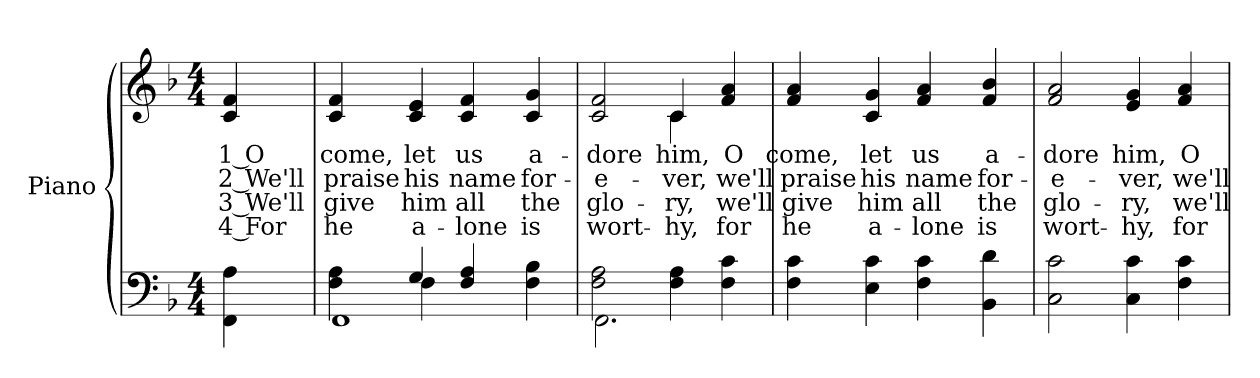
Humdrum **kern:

**kern	**kern	**text	**text	**text	**text
*part2	*part1	*part1	*part1	*part1	*part1
*staff2	*staff1	*staff1	*staff1	*staff1	*staff1
*I"Piano	*I"Piano	*	*	*	*
*I'Pno.	*I'Pno.	*	*	*	*
!!LO:PB:g=z
*clefF4	*clefG2	*	*	*	*
*k[b-]	*k[b-]	*	*	*	*
*F:	*F:	*	*	*	*
*M4/4	*M4/4	*	*	*	*
=	=	=	=	=	=
!	!	!LO:LY:b:color=#000000	!LO:LY:b:color=#000000	!LO:LY:b:color=#000000	!LO:LY:b:color=#000000
4FFi\ 4Ai	4ci/ 4fi	1 O	2 We'll	3 We'll	4 For
=1	=1	=1	=1	=1	=1
*^	*	*	*	*	*
*	*^	*	*	*	*	*
!	!	!	!	!LO:LY:b:color=#000000	!LO:LY:b:color=#000000	!LO:LY:b:color=#000000	!LO:LY:b:color=#000000
4Fi\ 4Ai	4ryy	1FFi	4ci/ 4fi	come,	praise	give	he
!	!	!	!	!LO:LY:b:color=#000000	!LO:LY:b:color=#000000	!LO:LY:b:color=#000000	!LO:LY:b:color=#000000
4Gi/	4Fi\	.	4ci/ 4ei	let	his	him	a-
!	!	!	!	!LO:LY:b:color=#000000	!LO:LY:b:color=#000000	!LO:LY:b:color=#000000	!LO:LY:b:color=#000000
4Fi/ 4Ai	2ryy	.	4ci/ 4fi	us	name	-all	lone
!	!	!	!	!LO:LY:b:color=#000000	!LO:LY:b:color=#000000	!LO:LY:b:color=#000000	!LO:LY:b:color=#000000
4Fi\ 4B-i	.	.	4ci/ 4gi	a-	for-	the	is
*	*v	*v	*	*	*	*	*
=2	=2	=2	=2	=2	=2	=2
!	!	!	!LO:LY:b:color=#000000	!LO:LY:b:color=#000000	!LO:LY:b:color=#000000	!LO:LY:b:color=#000000
*	*	*^	*	*	*	*
2Fi\ 2Ai	2.FFi\	2ci/ 2fi	2ryy	-dore	-e-	glo-	-wort-
!	!	!	!	!LO:LY:b:color=#000000	!LO:LY:b:color=#000000	!LO:LY:b:color=#000000	!LO:LY:b:color=#000000
4Fi\ 4Ai	.	4ci/	4ci\	him,	-ver,	-ry,	hy,
!	!	!	!	!LO:LY:b:color=#000000	!LO:LY:b:color=#000000	!LO:LY:b:color=#000000	!LO:LY:b:color=#000000
4Fi\ 4ci	4ryy	4fi/ 4ai	4ryy	O	we'll	we'll	for
*v	*v	*	*	*	*	*	*
*	*v	*v	*	*	*	*
=3	=3	=3	=3	=3	=3
*^	*^	*	*	*	*
!	!	!	!	!LO:LY:b:color=#000000	!LO:LY:b:color=#000000	!LO:LY:b:color=#000000	!LO:LY:b:color=#000000
*v	*v	*	*	*	*	*	*
*	*v	*v	*	*	*	*
4Fi\ 4ci	4fi/ 4ai	come,	praise	give	he
!	!	!LO:LY:b:color=#000000	!LO:LY:b:color=#000000	!LO:LY:b:color=#000000	!LO:LY:b:color=#000000
4Ei\ 4ci	4ci/ 4gi	let	his	him	a-
!	!	!LO:LY:b:color=#000000	!LO:LY:b:color=#000000	!LO:LY:b:color=#000000	!LO:LY:b:color=#000000
4Fi\ 4ci	4fi/ 4ai	us	name	-all	lone
!	!	!LO:LY:b:color=#000000	!LO:LY:b:color=#000000	!LO:LY:b:color=#000000	!LO:LY:b:color=#000000
4BB-i\ 4di	4fi/ 4b-i	a-	for-	the	is
!!LO:LB:g=z
=4	=4	=4	=4	=4	=4
!	!	!LO:LY:b:color=#000000	!LO:LY:b:color=#000000	!LO:LY:b:color=#000000	!LO:LY:b:color=#000000
2Ci\ 2ci	2fi/ 2ai	-dore	-e-	glo-	-wort-
!	!	!LO:LY:b:color=#000000	!LO:LY:b:color=#000000	!LO:LY:b:color=#000000	!LO:LY:b:color=#000000
4Ci\ 4ci	4ei/ 4gi	him,	-ver,	-ry,	hy,
!	!	!LO:LY:b:color=#000000	!LO:LY:b:color=#000000	!LO:LY:b:color=#000000	!LO:LY:b:color=#000000
4Fi\ 4ci	4fi/ 4ai	O	we'll	we'll	for
=	=	=	=	=	=
*-	*-	*-	*-	*-	*-
